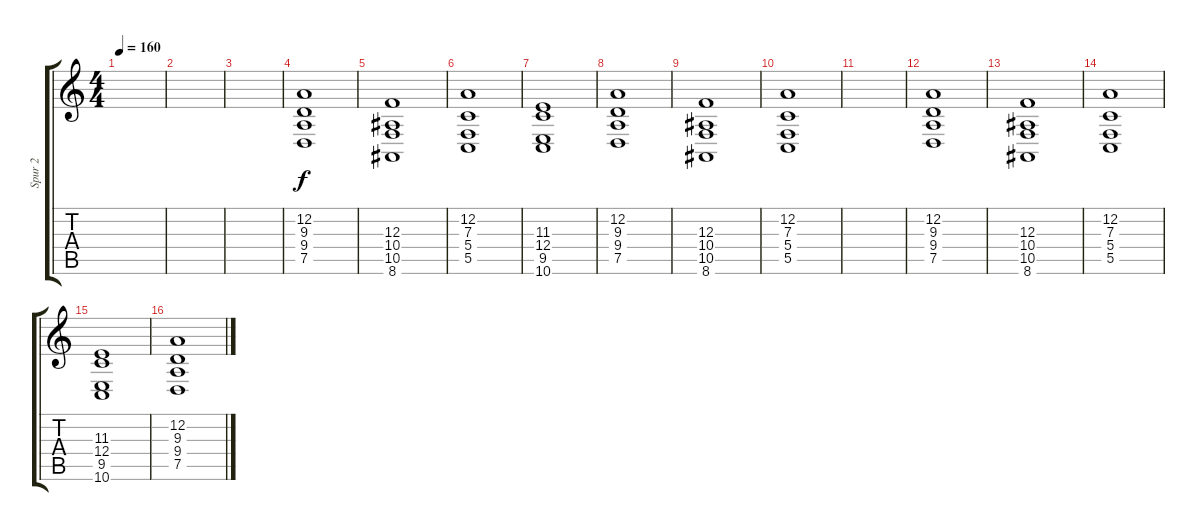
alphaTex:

\track ("Spur 2" "Spur 2") {instrument choiraahs}
\staff {score tabs}
\tuning (D4 A3 F3 C3 G2 D2) {hide}
\ts (4 4)
\tempo 160
\clef g2
\ks c
|
|
|
(12.2 9.3 9.4 7.5).1 |
(12.3 10.4 10.5 8.6).1 |
(12.2 7.3 5.4 5.5).1 |
(11.3 12.4 9.5 10.6).1 |
(12.2 9.3 9.4 7.5).1 |
(12.3 10.4 10.5 8.6).1 |
(12.2 7.3 5.4 5.5).1 |
|
(12.2 9.3 9.4 7.5).1 |
(12.3 10.4 10.5 8.6).1 |
(12.2 7.3 5.4 5.5).1 |
(11.3 12.4 9.5 10.6).1 |
(12.2 9.3 9.4 7.5).1
